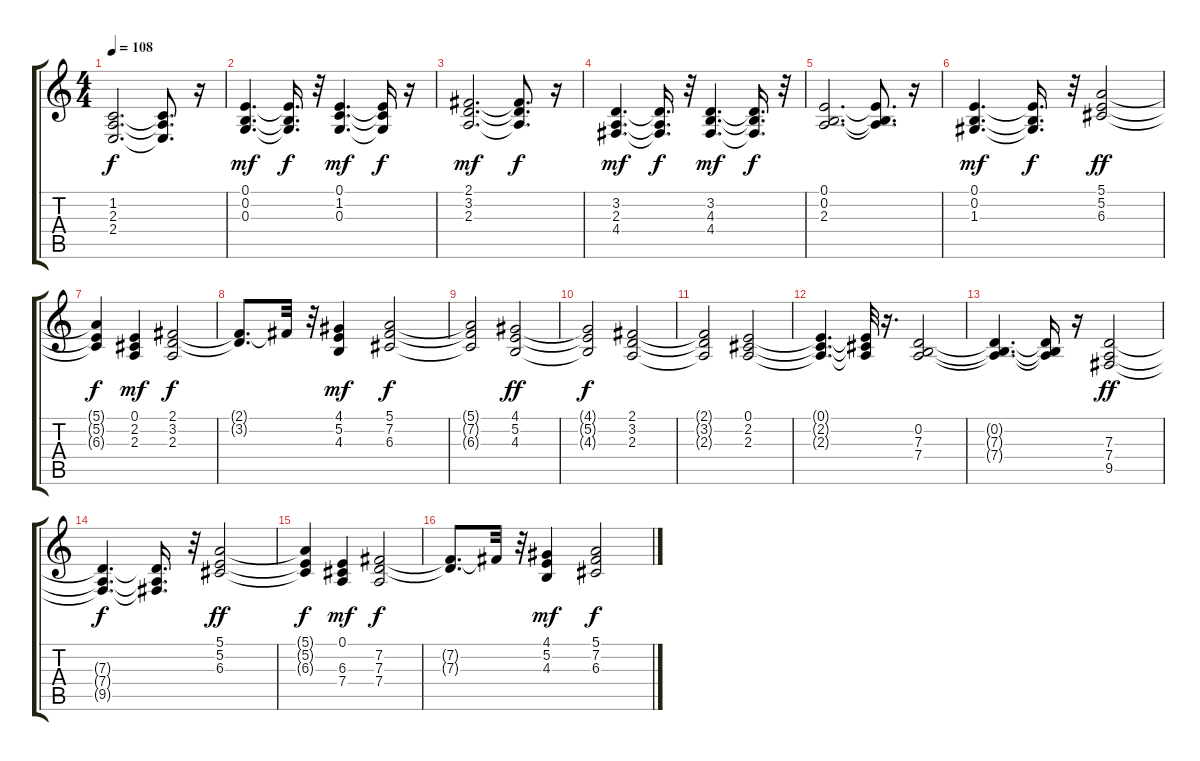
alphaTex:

\track "" {instrument electricgrandpiano}
\staff {score tabs}
\tuning (E4 B3 G3 D3 A2 E2) {hide}
\ts (4 4)
\tempo 108
\clef g2
\ks c
(1.2 2.3 2.4).2{d dy f} (1.2{t} 2.3{t} 2.4{t}).8{d} r.16 |
(0.1 0.2 0.3).4{d dy mf} (0.1{t} 0.2{t} 0.3{t}).16{d dy f} r.32 (0.1 1.2 0.3).4{d dy mf} (0.1{t} 1.2{t} 0.3{t}).16{dy f} r.16 |
(2.1 3.2 2.3).2{d dy mf} (2.1{t} 3.2{t} 2.3{t}).8{d dy f} r.16 |
(3.2 2.3 4.4).4{d dy mf} (3.2{t} 2.3{t} 4.4{t}).16{d dy f} r.32 (3.2 4.3 4.4).4{d dy mf} (3.2{t} 4.3{t} 4.4{t}).16{d dy f} r.32 |
(0.1 0.2 2.3).2{d} (0.1{t} 0.2{t} 2.3{t}).8{d} r.16 |
(0.1 0.2 1.3).4{d dy mf} (0.1{t} 0.2{t} 1.3{t}).16{d dy f} r.32 (5.1 5.2 6.3).2{dy ff} |
(5.1{t} 5.2{t} 6.3{t}).4{dy f} (0.1 2.2 2.3).4{dy mf} (2.1 3.2 2.3).2{dy f} |
(2.1{t} 3.2{t}).8{d} 2.1{t}.32 r.32 (4.1 5.2 4.3).4{dy mf} (5.1 7.2 6.3).2{dy f} |
(5.1{t} 7.2{t} 6.3{t}).2 (4.1 5.2 4.3).2{dy ff} |
(4.1{t} 5.2{t} 4.3{t}).2{dy f} (2.1 3.2 2.3).2 |
(2.1{t} 3.2{t} 2.3{t}).2 (0.1 2.2 2.3).2 |
(0.1{t} 2.2{t} 2.3{t}).4{d} (0.1{t} 2.2{t} 2.3{t}).32 r.16{d} (0.2 7.3 7.4).2 |
(0.2{t} 7.3{t} 7.4{t}).4{d} (0.2{t} 7.3{t} 7.4{t}).16 r.16 (7.3 7.4 9.5).2{dy ff} |
(7.3{t} 7.4{t} 9.5{t}).4{d dy f} (7.3{t} 7.4{t} 9.5{t}).16{d} r.32 (5.1 5.2 6.3).2{dy ff} |
(5.1{t} 5.2{t} 6.3{t}).4{dy f} (0.1 6.3 7.4).4{dy mf} (7.2 7.3 7.4).2{dy f} |
(7.2{t} 7.3{t}).8{d} 7.2{t}.32 r.32 (4.1 5.2 4.3).4{dy mf} (5.1 7.2 6.3).2{dy f}
